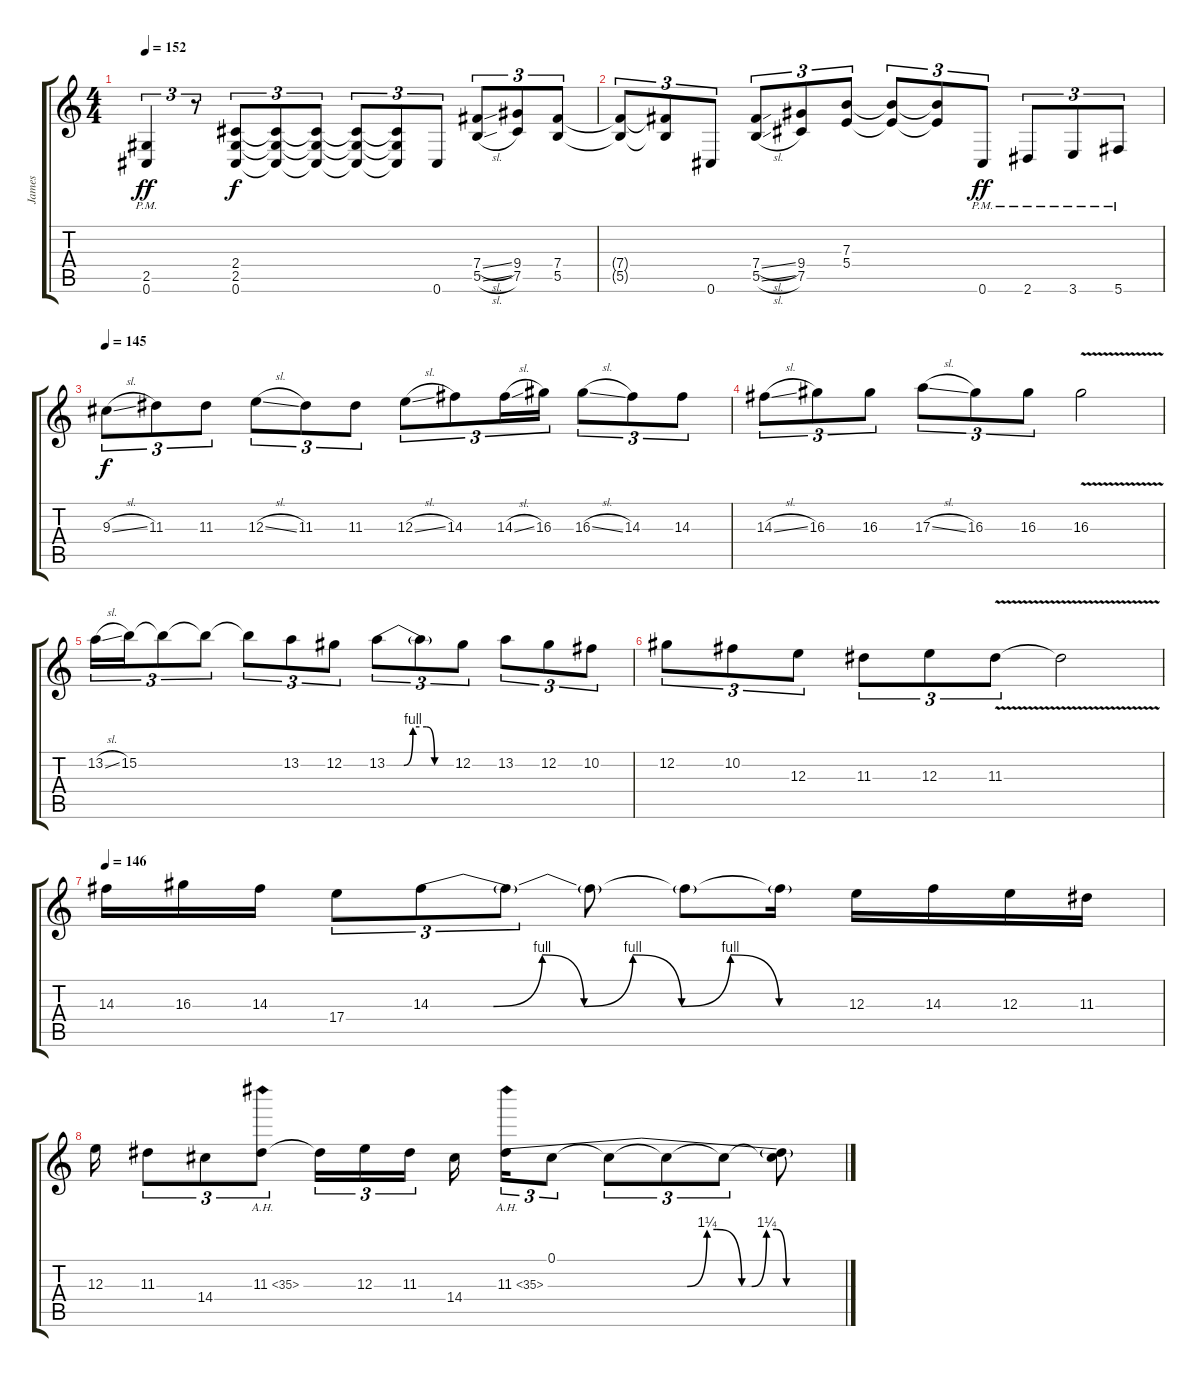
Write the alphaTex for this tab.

\track ("James" "James") {instrument distortionguitar}
\staff {score tabs}
\tuning (Db4 Ab3 E3 B2 Gb2 Db2) {hide}
\ts (4 4)
\tempo 152
\clef g2
\ks c
(2.5{pm} 0.6{pm}).4{tu (3 2) dy ff} r.8{tu (3 2)} (2.4 2.5 0.6).8{tu (3 2) dy f} (2.4{t} 2.5{t} 0.6{t}).8{tu (3 2)} (2.4{t} 2.5{t} 0.6{t}).8{tu (3 2)} (2.4{t} 2.5{t} 0.6{t}).8{tu (3 2)} (2.4{t} 2.5{t} 0.6{t}).8{tu (3 2)} 0.6.8{tu (3 2)} (7.4{sl} 5.5{sl}).8{tu (3 2)} (9.4 7.5).8{tu (3 2)} (7.4 5.5).8{tu (3 2)} |
(7.4{t} 5.5{t}).8{tu (3 2)} (7.4{t} 5.5{t}).8{tu (3 2)} 0.6.8{tu (3 2)} (7.4{sl} 5.5{sl}).8{tu (3 2)} (9.4 7.5).8{tu (3 2)} (7.3 5.4).8{tu (3 2)} (7.3{t} 5.4{t}).8{tu (3 2)} (7.3{t} 5.4{t}).8{tu (3 2)} 0.6{pm}.8{tu (3 2) dy ff} 2.6{pm}.8{tu (3 2)} 3.6{pm}.8{tu (3 2)} 5.6{pm}.8{tu (3 2)} |
\tempo 145
9.3{sl}.8{tu (3 2) dy f volume 14 balance 10} 11.3.8{tu (3 2)} 11.3.8{tu (3 2)} 12.3{sl}.8{tu (3 2)} 11.3.8{tu (3 2)} 11.3.8{tu (3 2)} 12.3{sl}.8{tu (3 2)} 14.3.8{tu (3 2)} 14.3{sl}.16{tu (3 2)} 16.3.16{tu (3 2)} 16.3{sl}.8{tu (3 2)} 14.3.8{tu (3 2)} 14.3.8{tu (3 2)} |
14.3{sl}.8{tu (3 2)} 16.3.8{tu (3 2)} 16.3.8{tu (3 2)} 17.3{sl}.8{tu (3 2)} 16.3.8{tu (3 2)} 16.3.8{tu (3 2)} 16.3{v}.2 |
13.2{sl}.16{tu (3 2)} 15.2.16{tu (3 2)} 15.2{t}.8{tu (3 2)} 15.2{t}.8{tu (3 2)} 15.2{t}.8{tu (3 2)} 13.2.8{tu (3 2)} 12.2.8{tu (3 2)} 13.2{be (custom 0 0 15 0 23 4 35 4 42 0 51 0 60 0)}.8{tu (3 2)} 13.2{t}.8{tu (3 2)} 12.2.8{tu (3 2)} 13.2.8{tu (3 2)} 12.2.8{tu (3 2)} 10.2.8{tu (3 2)} |
12.2.8{tu (3 2)} 10.2.8{tu (3 2)} 12.3.8{tu (3 2)} 11.3.8{tu (3 2)} 12.3.8{tu (3 2)} 11.3{v}.8{tu (3 2)} 11.3{t}.2 |
\tempo 146
14.3.16 16.3.16 14.3.16 17.4.8{tu (3 2)} 14.3{be (custom 0 0 9 0 16 4 22 0 29 4 36 0 43 4 50 0 60 0)}.8{tu (3 2)} 14.3{t}.8{tu (3 2)} 14.3{t}.8 14.3{t}.8 14.3{t}.16 12.3.16 14.3.16 12.3.16 11.3.16 |
12.3.16 11.3.8{tu (3 2)} 14.4.8{tu (3 2)} 11.3{ah 24}.8{tu (3 2)} 11.3{t}.16{tu (3 2)} 12.3.16{tu (3 2)} 11.3.16{tu (3 2) beam splitsecondary} 14.4.16 11.3{be (custom 0 0 15 0 28 0 32 5 34 5 39 0 41 0 44 5 46 5 48 0 60 0) ah 24}.16{tu (3 2)} 0.1.8{tu (3 2)} 0.1{t}.8{tu (3 2)} 0.1{t}.8{tu (3 2)} 0.1{t}.8{tu (3 2)} (0.1{t} 11.3{t}).8
